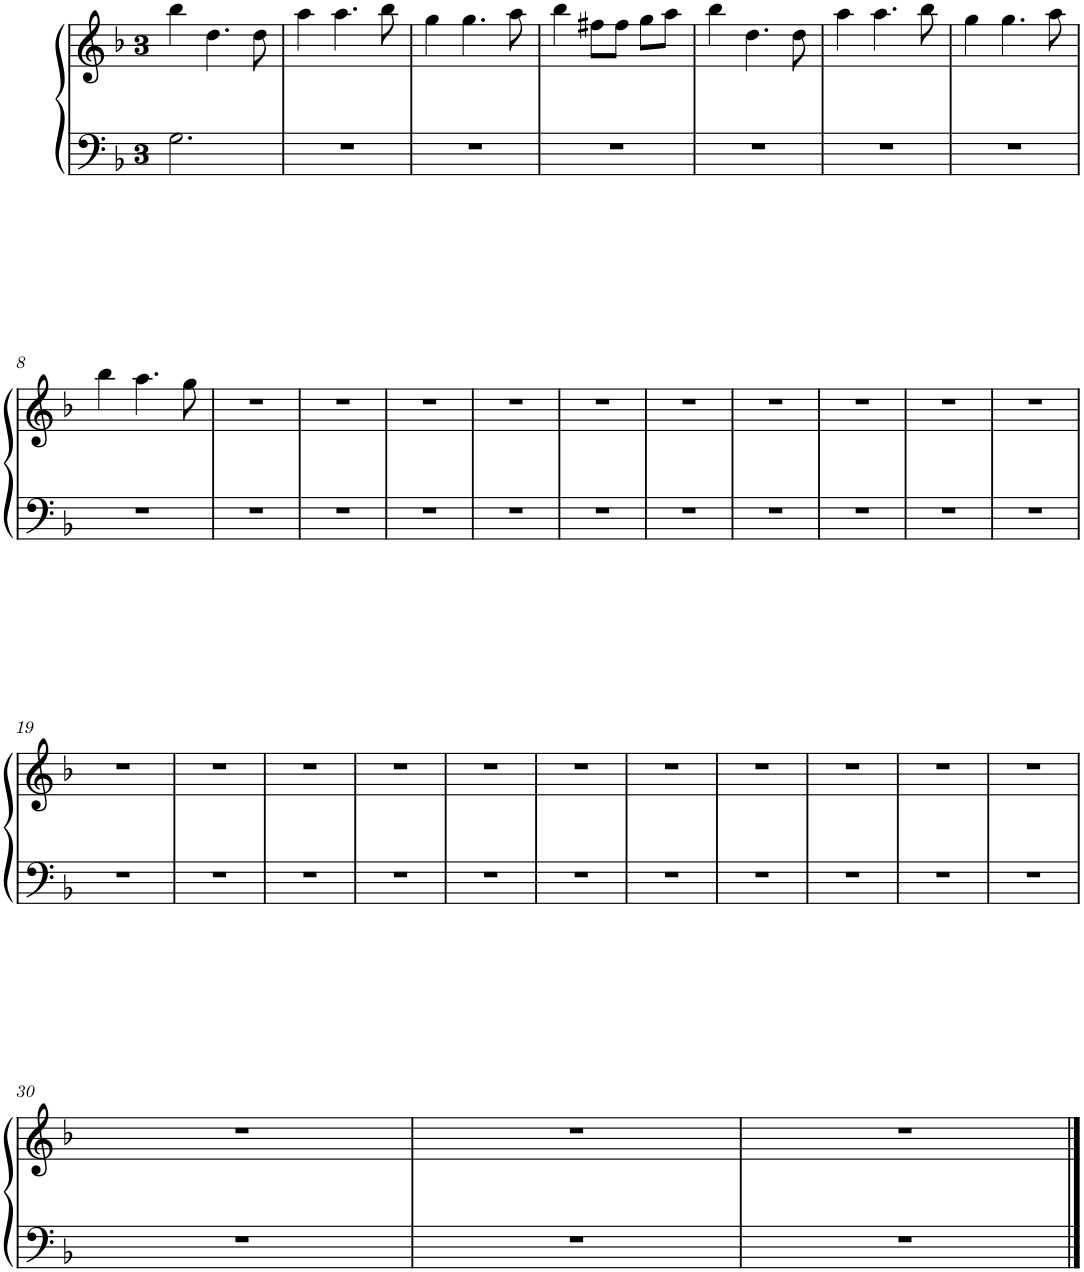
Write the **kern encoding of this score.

**kern	**kern
*part1	*part1
*staff2	*staff1
*I"Piano	*
*I'Pno.	*
*clefF4	*clefG2
*k[b-]	*k[b-]
*M3/4	*M3/4
=1	=1
2.G\	4bb-\
.	4.dd\
.	8dd\
=2	=2
2.r	4aa\
.	4.aa\
.	8bb-\
=3	=3
2.r	4gg\
.	4.gg\
.	8aa\
=4	=4
2.r	4bb-\
.	8ff#X\L
.	8ff#\J
.	8gg\L
.	8aa\J
=5	=5
2.r	4bb-\
.	4.dd\
.	8dd\
=6	=6
2.r	4aa\
.	4.aa\
.	8bb-\
=7	=7
2.r	4gg\
.	4.gg\
.	8aa\
!!LO:LB:g=z
=8	=8
2.r	4bb-\
.	4.aa\
.	8gg\
=9	=9
2.r	2.r
=10	=10
2.r	2.r
=11	=11
2.r	2.r
=12	=12
2.r	2.r
=13	=13
2.r	2.r
=14	=14
2.r	2.r
=15	=15
2.r	2.r
=16	=16
2.r	2.r
=17	=17
2.r	2.r
=18	=18
2.r	2.r
!!LO:LB:g=z
=19	=19
2.r	2.r
=20	=20
2.r	2.r
=21	=21
2.r	2.r
=22	=22
2.r	2.r
=23	=23
2.r	2.r
=24	=24
2.r	2.r
=25	=25
2.r	2.r
=26	=26
2.r	2.r
=27	=27
2.r	2.r
=28	=28
2.r	2.r
=29	=29
2.r	2.r
!!LO:LB:g=z
=30	=30
2.r	2.r
=31	=31
2.r	2.r
=32	=32
2.r	2.r
==	==
*-	*-
